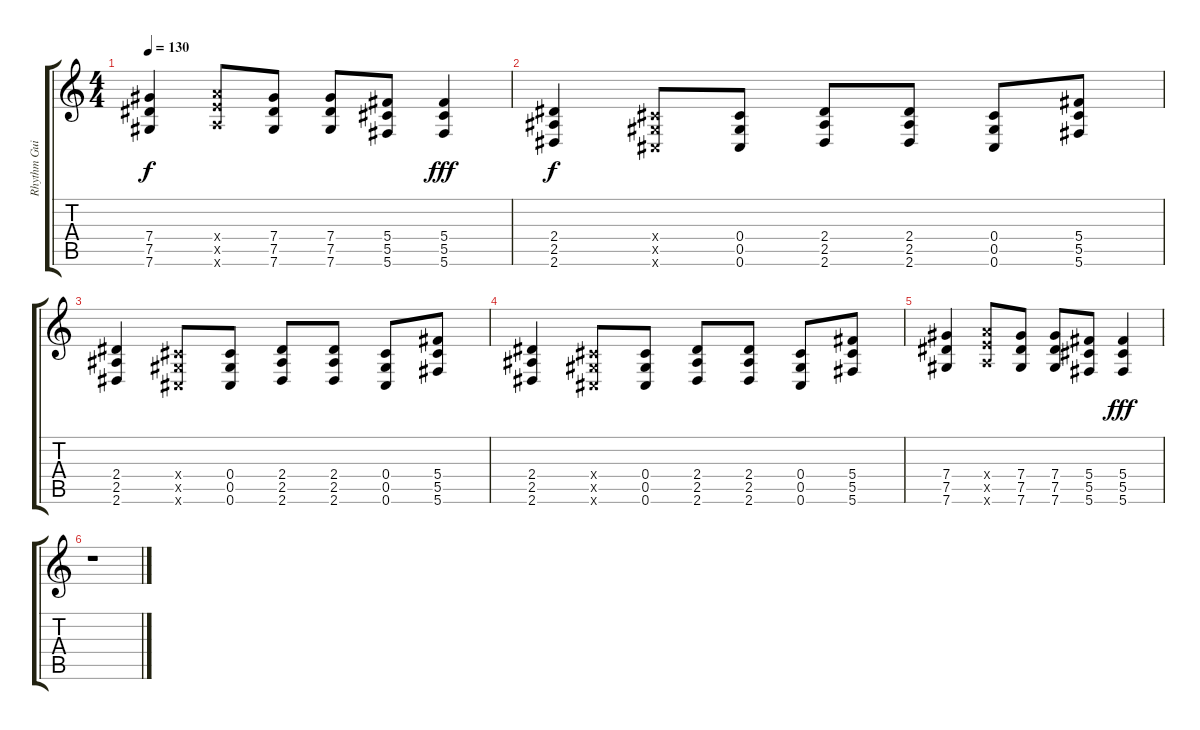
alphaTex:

\track ("Rhythm Guitar" "Rhythm Gui") {instrument distortionguitar}
\staff {score tabs}
\tuning (Eb4 Bb3 Gb3 Db3 Ab2 Db2) {hide}
\ts (4 4)
\tempo 130
\clef g2
\ks c
(7.4 7.5 7.6).4{dy f} (8.4{x} 8.5{x} 8.6{x}).8 (7.4 7.5 7.6).8 (7.4 7.5 7.6).8 (5.4 5.5 5.6).8 (5.4 5.5 5.6).4{dy fff} |
(2.4 2.5 2.6).4{dy f} (0.4{x} 0.5{x} 0.6{x}).8 (0.4 0.5 0.6).8 (2.4 2.5 2.6).8 (2.4 2.5 2.6).8 (0.4 0.5 0.6).8 (5.4 5.5 5.6).8 |
(2.4 2.5 2.6).4 (0.4{x} 0.5{x} 0.6{x}).8 (0.4 0.5 0.6).8 (2.4 2.5 2.6).8 (2.4 2.5 2.6).8 (0.4 0.5 0.6).8 (5.4 5.5 5.6).8 |
(2.4 2.5 2.6).4 (0.4{x} 0.5{x} 0.6{x}).8 (0.4 0.5 0.6).8 (2.4 2.5 2.6).8 (2.4 2.5 2.6).8 (0.4 0.5 0.6).8 (5.4 5.5 5.6).8 |
(7.4 7.5 7.6).4 (8.4{x} 8.5{x} 8.6{x}).8 (7.4 7.5 7.6).8 (7.4 7.5 7.6).8 (5.4 5.5 5.6).8 (5.4 5.5 5.6).4{dy fff} |
r.1
